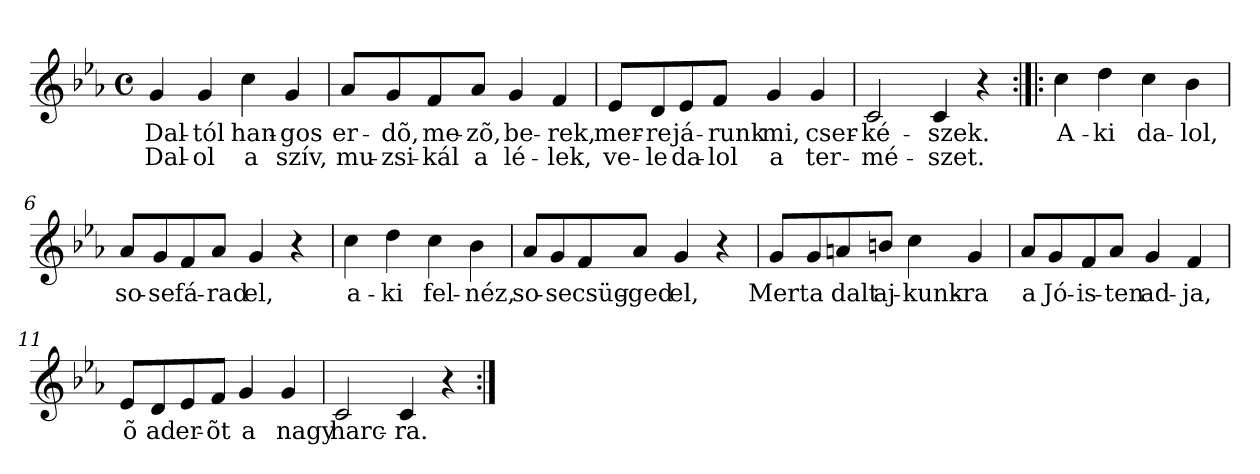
**kern	**text	**text
*part1	*part1	*part1
*staff1	*staff1	*staff1
*clefG2	*	*
*k[b-e-a-]	*	*
*c:	*	*
*M4/4	*	*
*met(c)	*	*
=1	=1	=1
!	!LO:LY:b	!LO:LY:b
4g/	Dal-	Dal-
!	!LO:LY:b	!LO:LY:b
4g/	-tól	-ol
!	!LO:LY:b	!LO:LY:b
4cc\	han-	a
!	!LO:LY:b	!LO:LY:b
4g/	-gos	szív,
=2	=2	=2
!	!LO:LY:b	!LO:LY:b
8a-/L	er-	mu-
!	!LO:LY:b	!LO:LY:b
8g/	-dõ,	-zsi-
!	!LO:LY:b	!LO:LY:b
8f/	me-	-kál
!	!LO:LY:b	!LO:LY:b
8a-/J	-zõ,	a
!	!LO:LY:b	!LO:LY:b
4g/	be-	lé-
!	!LO:LY:b	!LO:LY:b
4f/	-rek,	-lek,
=3	=3	=3
!	!LO:LY:b	!LO:LY:b
8e-/L	mer-	ve-
!	!LO:LY:b	!LO:LY:b
8d/	-re	-le
!	!LO:LY:b	!LO:LY:b
8e-/	já-	da-
!	!LO:LY:b	!LO:LY:b
8f/J	-runk	-lol
!	!LO:LY:b	!LO:LY:b
4g/	mi,	a
!	!LO:LY:b	!LO:LY:b
4g/	cser-	ter-
=4	=4	=4
!	!LO:LY:b	!LO:LY:b
2c/	-ké-	-mé-
!	!LO:LY:b	!LO:LY:b
4c/	-szek.	-szet.
4r	.	.
!!LO:LB:g=z
=5:|!|:	=5:|!|:	=5:|!|:
!	!LO:LY:b	!
4cc\	A-	.
!	!LO:LY:b	!
4dd\	-ki	.
!	!LO:LY:b	!
4cc\	da-	.
!	!LO:LY:b	!
4b-\	-lol,	.
=6	=6	=6
!	!LO:LY:b	!
8a-/L	so-	.
!	!LO:LY:b	!
8g/	-se	.
!	!LO:LY:b	!
8f/	fá-	.
!	!LO:LY:b	!
8a-/J	-rad	.
!	!LO:LY:b	!
4g/	el,	.
4r	.	.
=7	=7	=7
!	!LO:LY:b	!
4cc\	a-	.
!	!LO:LY:b	!
4dd\	-ki	.
!	!LO:LY:b	!
4cc\	fel-	.
!	!LO:LY:b	!
4b-\	-néz,	.
=8	=8	=8
!	!LO:LY:b	!
8a-/L	so-	.
!	!LO:LY:b	!
8g/	-se	.
!	!LO:LY:b	!
8f/	csüg-	.
!	!LO:LY:b	!
8a-/J	-ged	.
!	!LO:LY:b	!
4g/	el,	.
4r	.	.
!!LO:LB:g=z
=9	=9	=9
!	!LO:LY:b	!
8g/L	Mert	.
!	!LO:LY:b	!
8g/	a	.
!	!LO:LY:b	!
8an/	dalt	.
!	!LO:LY:b	!
8bn/J	aj-	.
!	!LO:LY:b	!
4cc\	-kunk-	.
!	!LO:LY:b	!
4g/	-ra	.
=10	=10	=10
!	!LO:LY:b	!
8a-/L	a	.
!	!LO:LY:b	!
8g/	Jó-	.
!	!LO:LY:b	!
8f/	-is-	.
!	!LO:LY:b	!
8a-/J	-ten	.
!	!LO:LY:b	!
4g/	ad-	.
!	!LO:LY:b	!
4f/	-ja,	.
=11	=11	=11
!	!LO:LY:b	!
8e-/L	õ	.
!	!LO:LY:b	!
8d/	ad	.
!	!LO:LY:b	!
8e-/	er-	.
!	!LO:LY:b	!
8f/J	-õt	.
!	!LO:LY:b	!
4g/	a	.
!	!LO:LY:b	!
4g/	nagy	.
=12	=12	=12
!	!LO:LY:b	!
2c/	harc-	.
!	!LO:LY:b	!
4c/	-ra.	.
4r	.	.
=:|!	=:|!	=:|!
*-	*-	*-
